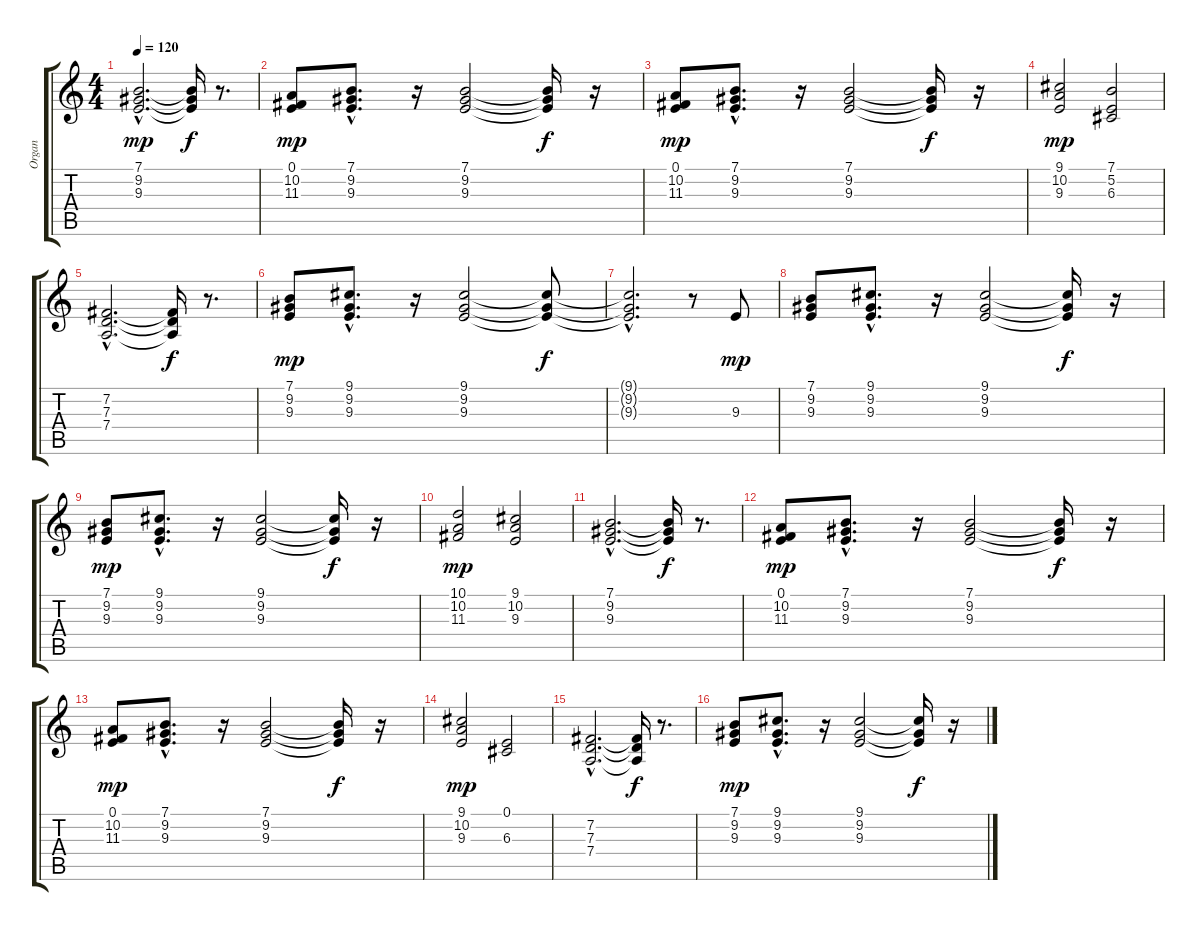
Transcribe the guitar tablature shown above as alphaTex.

\track ("Organ" "Organ") {instrument percussiveorgan}
\staff {score tabs}
\tuning (E4 B3 G3 D3 A2 E2) {hide}
\ts (4 4)
\tempo 120
\clef g2
\ks c
(7.1{hac} 9.2{hac} 9.3{hac}).2{d dy mp} (7.1{t} 9.2{t} 9.3{t}).16{dy f} r.8{d} |
(0.1 10.2 11.3).8{dy mp} (7.1{hac} 9.2{hac} 9.3{hac}).8{d} r.16 (7.1 9.2 9.3).2 (7.1{t} 9.2{t} 9.3{t}).16{dy f} r.16 |
(0.1 10.2 11.3).8{dy mp} (7.1{hac} 9.2{hac} 9.3{hac}).8{d} r.16 (7.1 9.2 9.3).2 (7.1{t} 9.2{t} 9.3{t}).16{dy f} r.16 |
(9.1 10.2 9.3).2{dy mp} (7.1 5.2 6.3).2 |
(7.2{hac} 7.3{hac} 7.4{hac}).2{d} (7.2{t} 7.3{t} 7.4{t}).16{dy f} r.8{d} |
(7.1 9.2 9.3).8{dy mp} (9.1{hac} 9.2{hac} 9.3{hac}).8{d} r.16 (9.1 9.2 9.3).2 (9.1{t} 9.2{t} 9.3{t}).8{dy f} |
(9.1{hac t} 9.2{hac t} 9.3{hac t}).2{d} r.8 9.3.8{dy mp} |
(7.1 9.2 9.3).8 (9.1{hac} 9.2{hac} 9.3{hac}).8{d} r.16 (9.1 9.2 9.3).2 (9.1{t} 9.2{t} 9.3{t}).16{dy f} r.16 |
(7.1 9.2 9.3).8{dy mp} (9.1{hac} 9.2{hac} 9.3{hac}).8{d} r.16 (9.1 9.2 9.3).2 (9.1{t} 9.2{t} 9.3{t}).16{dy f} r.16 |
(10.1 10.2 11.3).2{dy mp} (9.1 10.2 9.3).2 |
(7.1{hac} 9.2{hac} 9.3{hac}).2{d} (7.1{t} 9.2{t} 9.3{t}).16{dy f} r.8{d} |
(0.1 10.2 11.3).8{dy mp} (7.1{hac} 9.2{hac} 9.3{hac}).8{d} r.16 (7.1 9.2 9.3).2 (7.1{t} 9.2{t} 9.3{t}).16{dy f} r.16 |
(0.1 10.2 11.3).8{dy mp} (7.1{hac} 9.2{hac} 9.3{hac}).8{d} r.16 (7.1 9.2 9.3).2 (7.1{t} 9.2{t} 9.3{t}).16{dy f} r.16 |
(9.1 10.2 9.3).2{dy mp} (0.1 6.3).2 |
(7.2{hac} 7.3{hac} 7.4{hac}).2{d} (7.2{t} 7.3{t} 7.4{t}).16{dy f} r.8{d} |
(7.1 9.2 9.3).8{dy mp} (9.1{hac} 9.2{hac} 9.3{hac}).8{d} r.16 (9.1 9.2 9.3).2 (9.1{t} 9.2{t} 9.3{t}).16{dy f} r.16
